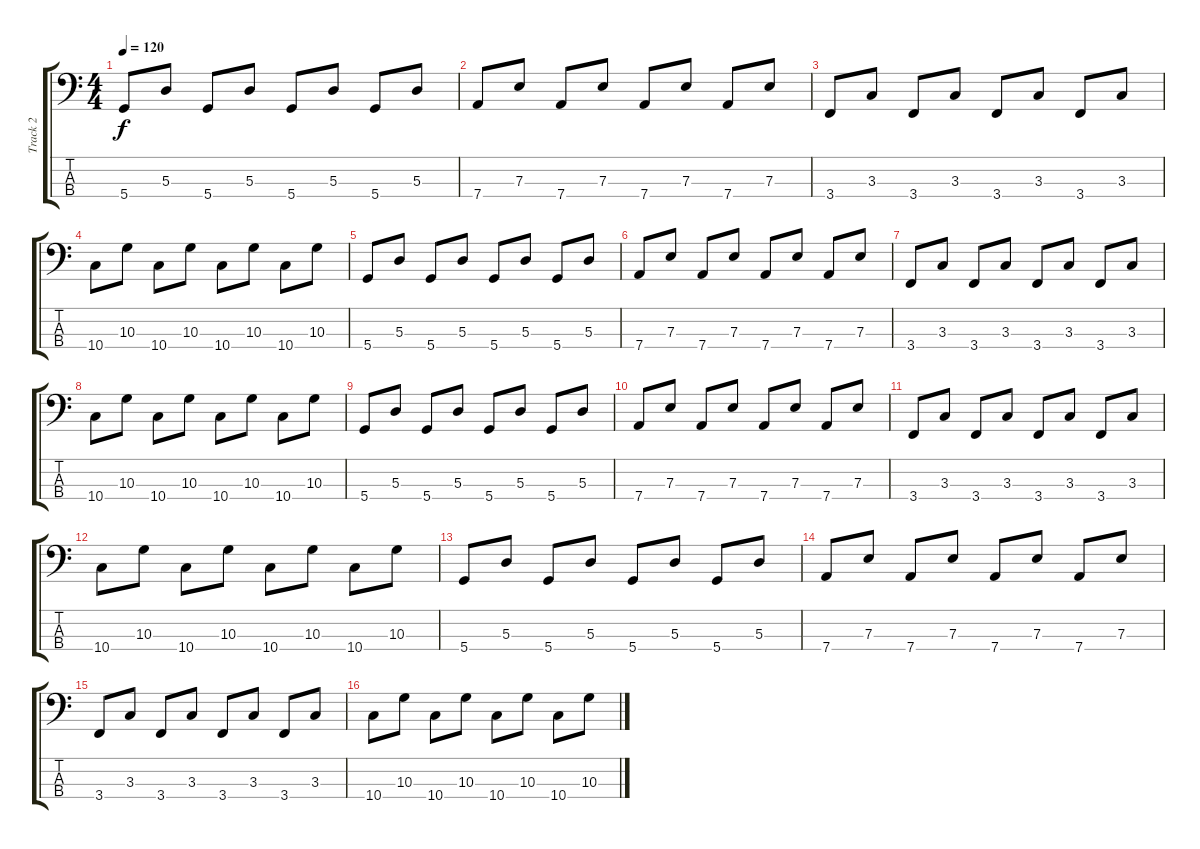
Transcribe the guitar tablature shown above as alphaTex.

\track ("Track 2" "Track 2") {instrument electricbassfinger}
\staff {score tabs}
\tuning (G2 D2 A1 D1) {hide}
\ts (4 4)
\tempo 120
\clef f4
\ks c
5.4.8{dy f} 5.3.8 5.4.8 5.3.8 5.4.8 5.3.8 5.4.8 5.3.8 |
7.4.8 7.3.8 7.4.8 7.3.8 7.4.8 7.3.8 7.4.8 7.3.8 |
3.4.8 3.3.8 3.4.8 3.3.8 3.4.8 3.3.8 3.4.8 3.3.8 |
10.4.8 10.3.8 10.4.8 10.3.8 10.4.8 10.3.8 10.4.8 10.3.8 |
5.4.8 5.3.8 5.4.8 5.3.8 5.4.8 5.3.8 5.4.8 5.3.8 |
7.4.8 7.3.8 7.4.8 7.3.8 7.4.8 7.3.8 7.4.8 7.3.8 |
3.4.8 3.3.8 3.4.8 3.3.8 3.4.8 3.3.8 3.4.8 3.3.8 |
10.4.8 10.3.8 10.4.8 10.3.8 10.4.8 10.3.8 10.4.8 10.3.8 |
5.4.8 5.3.8 5.4.8 5.3.8 5.4.8 5.3.8 5.4.8 5.3.8 |
7.4.8 7.3.8 7.4.8 7.3.8 7.4.8 7.3.8 7.4.8 7.3.8 |
3.4.8 3.3.8 3.4.8 3.3.8 3.4.8 3.3.8 3.4.8 3.3.8 |
10.4.8 10.3.8 10.4.8 10.3.8 10.4.8 10.3.8 10.4.8 10.3.8 |
5.4.8 5.3.8 5.4.8 5.3.8 5.4.8 5.3.8 5.4.8 5.3.8 |
7.4.8 7.3.8 7.4.8 7.3.8 7.4.8 7.3.8 7.4.8 7.3.8 |
3.4.8 3.3.8 3.4.8 3.3.8 3.4.8 3.3.8 3.4.8 3.3.8 |
10.4.8 10.3.8 10.4.8 10.3.8 10.4.8 10.3.8 10.4.8 10.3.8
